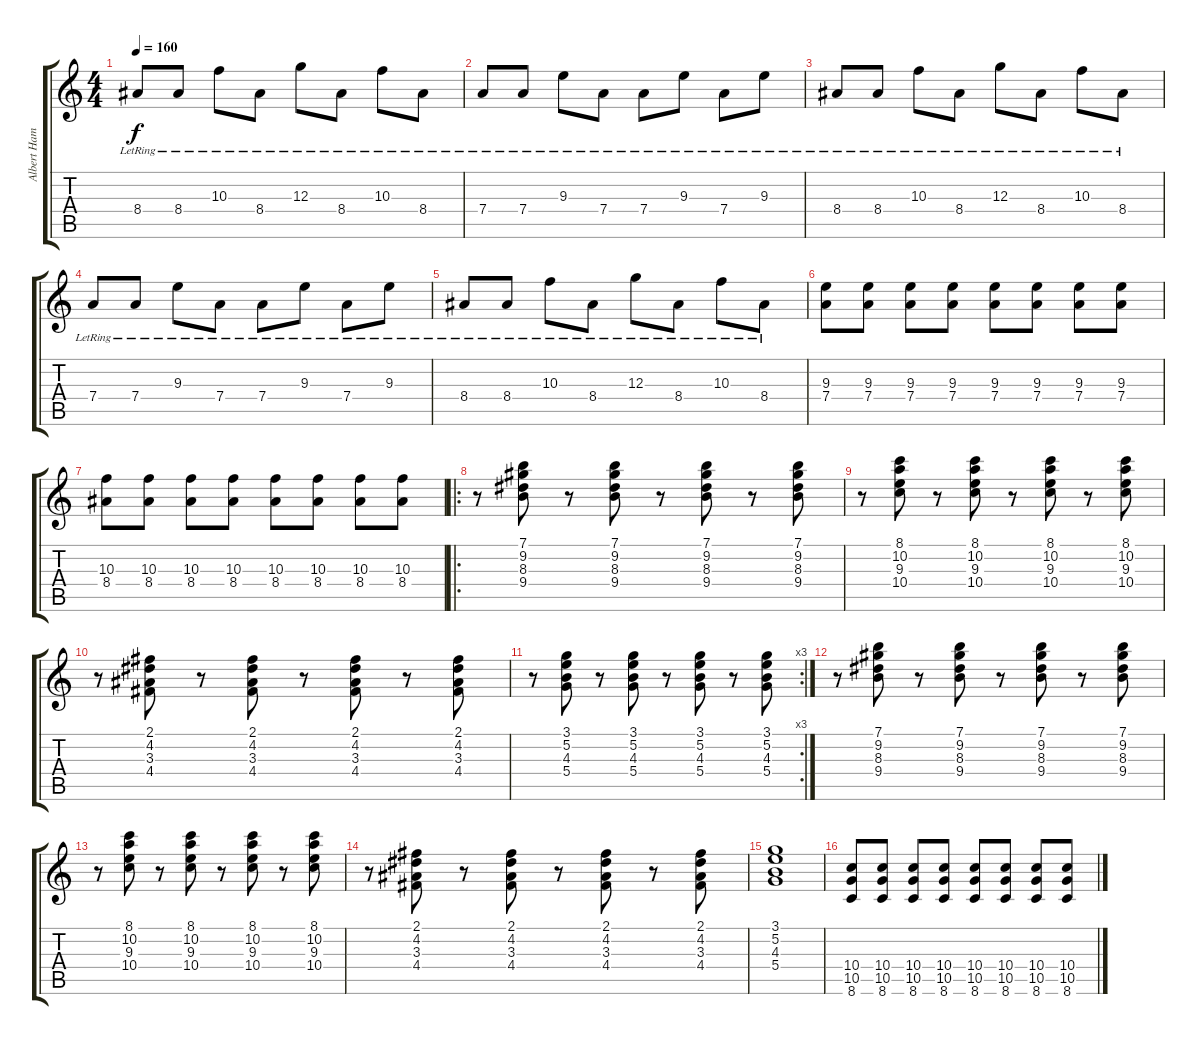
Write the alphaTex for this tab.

\track ("Albert Hammond Jr." "Albert Ham") {instrument distortionguitar}
\staff {score tabs}
\tuning (E4 B3 G3 D3 A2 E2) {hide}
\ts (4 4)
\tempo 160
\clef g2
\ks c
8.4{lr}.8{dy f} 8.4{lr}.8 10.3{lr}.8 8.4{lr}.8 12.3{lr}.8 8.4{lr}.8 10.3{lr}.8 8.4{lr}.8 |
7.4{lr}.8 7.4{lr}.8 9.3{lr}.8 7.4{lr}.8 7.4{lr}.8 9.3{lr}.8 7.4{lr}.8 9.3{lr}.8 |
8.4{lr}.8 8.4{lr}.8 10.3{lr}.8 8.4{lr}.8 12.3{lr}.8 8.4{lr}.8 10.3{lr}.8 8.4{lr}.8 |
7.4{lr}.8 7.4{lr}.8 9.3{lr}.8 7.4{lr}.8 7.4{lr}.8 9.3{lr}.8 7.4{lr}.8 9.3{lr}.8 |
8.4{lr}.8 8.4{lr}.8 10.3{lr}.8 8.4{lr}.8 12.3{lr}.8 8.4{lr}.8 10.3{lr}.8 8.4{lr}.8 |
(9.3 7.4).8 (9.3 7.4).8 (9.3 7.4).8 (9.3 7.4).8 (9.3 7.4).8 (9.3 7.4).8 (9.3 7.4).8 (9.3 7.4).8 |
(10.3 8.4).8 (10.3 8.4).8 (10.3 8.4).8 (10.3 8.4).8 (10.3 8.4).8 (10.3 8.4).8 (10.3 8.4).8 (10.3 8.4).8 |
\ro
r.8 (7.1 9.2 8.3 9.4).8 r.8 (7.1 9.2 8.3 9.4).8 r.8 (7.1 9.2 8.3 9.4).8 r.8 (7.1 9.2 8.3 9.4).8 |
r.8 (8.1 10.2 9.3 10.4).8 r.8 (8.1 10.2 9.3 10.4).8 r.8 (8.1 10.2 9.3 10.4).8 r.8 (8.1 10.2 9.3 10.4).8 |
r.8 (2.1 4.2 3.3 4.4).8 r.8 (2.1 4.2 3.3 4.4).8 r.8 (2.1 4.2 3.3 4.4).8 r.8 (2.1 4.2 3.3 4.4).8 |
\rc 3
r.8 (3.1 5.2 4.3 5.4).8 r.8 (3.1 5.2 4.3 5.4).8 r.8 (3.1 5.2 4.3 5.4).8 r.8 (3.1 5.2 4.3 5.4).8 |
r.8 (7.1 9.2 8.3 9.4).8 r.8 (7.1 9.2 8.3 9.4).8 r.8 (7.1 9.2 8.3 9.4).8 r.8 (7.1 9.2 8.3 9.4).8 |
r.8 (8.1 10.2 9.3 10.4).8 r.8 (8.1 10.2 9.3 10.4).8 r.8 (8.1 10.2 9.3 10.4).8 r.8 (8.1 10.2 9.3 10.4).8 |
r.8 (2.1 4.2 3.3 4.4).8 r.8 (2.1 4.2 3.3 4.4).8 r.8 (2.1 4.2 3.3 4.4).8 r.8 (2.1 4.2 3.3 4.4).8 |
(3.1 5.2 4.3 5.4).1 |
(10.4 10.5 8.6).8 (10.4 10.5 8.6).8 (10.4 10.5 8.6).8 (10.4 10.5 8.6).8 (10.4 10.5 8.6).8 (10.4 10.5 8.6).8 (10.4 10.5 8.6).8 (10.4 10.5 8.6).8
